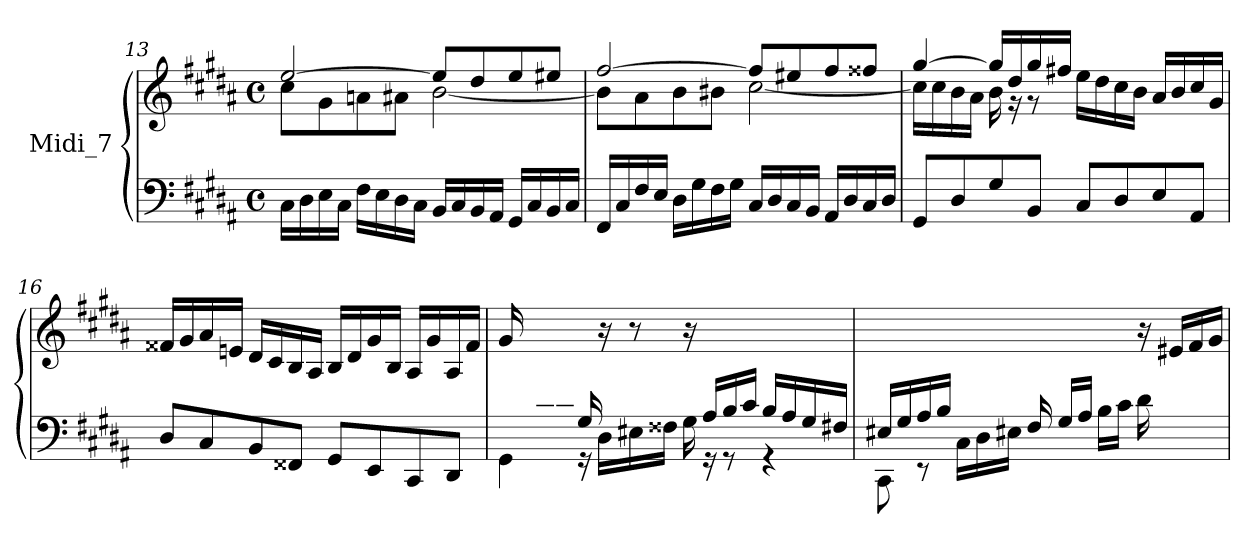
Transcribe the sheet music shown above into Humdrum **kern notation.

**kern	**kern
*part1	*part1
*staff2	*staff1
*I"Midi_7	*
!!LO:LB:g=z
*clefF4	*clefG2
*k[f#c#g#d#a#]	*k[f#c#g#d#a#]
*B:	*B:
*M4/4	*M4/4
*met(c)	*met(c)
=13	=13
*^	*^
1ryy	16C#\LL	[2ee/	8cc#L
.	16D#\	.	.
.	16E\	.	8g#
.	16C#\JJ	.	.
.	16F#\LL	.	8an
.	16E\	.	.
.	16D#\	.	8a#XJ
.	16C#\JJ	.	.
.	16BB/LL	8eeL]	[2b\
.	16C#/	.	.
.	16BB/	8dd#	.
.	16AA#/JJ	.	.
.	16GG#/LL	8ee	.
.	16C#/	.	.
.	16BB/	8ee#XJ	.
.	16C#/JJ	.	.
=14	=14	=14	=14
1ryy	16FF#/LL	[2ff#/	8bL]
.	16C#/	.	.
.	16F#/	.	8a#
.	16E/JJ	.	.
.	16D#\LL	.	8b
.	16G#\	.	.
.	16F#\	.	8b#XJ
.	16G#\JJ	.	.
.	16C#/LL	8ff#L]	[2cc#\
.	16D#/	.	.
.	16C#/	8ee#X	.
.	16BB/JJ	.	.
.	16AA#/LL	8ff#	.
.	16D#/	.	.
.	16C#/	8ff##XJ	.
.	16D#/JJ	.	.
*v	*v	*	*
!!LO:LB:g=z	!!
=15	=15	=15
8GG#/L	[4gg#/	16cc#LL]
.	.	16cc#
8D#/	.	16b
.	.	16a#JJ
8G#/	16gg#/LL]	16b\
.	16dd#/	16r
8BB/J	16gg#/	8r
.	16ff#X/JJ	.
8C#/L	16eeLL	2ryy
.	16dd#	.
8D#/	16cc#	.
.	16bJJ	.
8E/	16a#/LL	.
.	16b/	.
8AA#/J	16cc#/	.
.	16g#/JJ	.
=16	=16	=16
8D#/L	16f##XLL	1ryy
.	16g#	.
8C#/	16a#	.
.	16enJJ	.
8BB/	16d#LL	.
.	16c#	.
8FF##X/J	16B	.
.	16A#JJ	.
8GG#/L	16BLL	.
.	16d#	.
8EE/	16g#	.
.	16BJJ	.
8CC#/	16A#LL	.
.	16g#	.
8DD#/J	16A#	.
.	16f##JJ	.
*	*v	*v
!!LO:LB:g=z
=17	=17
*^	*
16ryy	4GG#	16g#LL
16B	.	4ryy
16c#	.	.
16d#JJ	.	.
16G#/	16r	.
4ryy	16D#LL	16r
.	16E#X	8r
.	16F##XJJ	.
.	16G#	16r
16A#/LL	16r	4..ryy
16B/	8r	.
16c#/JJ	.	.
16B/LL	4r	.
16A#/	.	.
16G#/	.	.
16F#/JJ	.	.
=18	=18	=18
16E#X/LL	8CC#\	4ryy
16G#/	.	.
16A#/	8r	.
16B/JJ	.	.
2.ryy	16C#LL	2ryy
.	16D#	.
.	16E#XJJ	.
.	16F#/	.
.	16G#/LL	.
.	16A#/JJ	.
.	16B\LL	.
.	16c#\JJ	.
.	16d#\	16r
.	16ryy	16e#XLL
.	8ryy	16f#
.	.	16g#JJ
*v	*v	*
=	=
*-	*-
